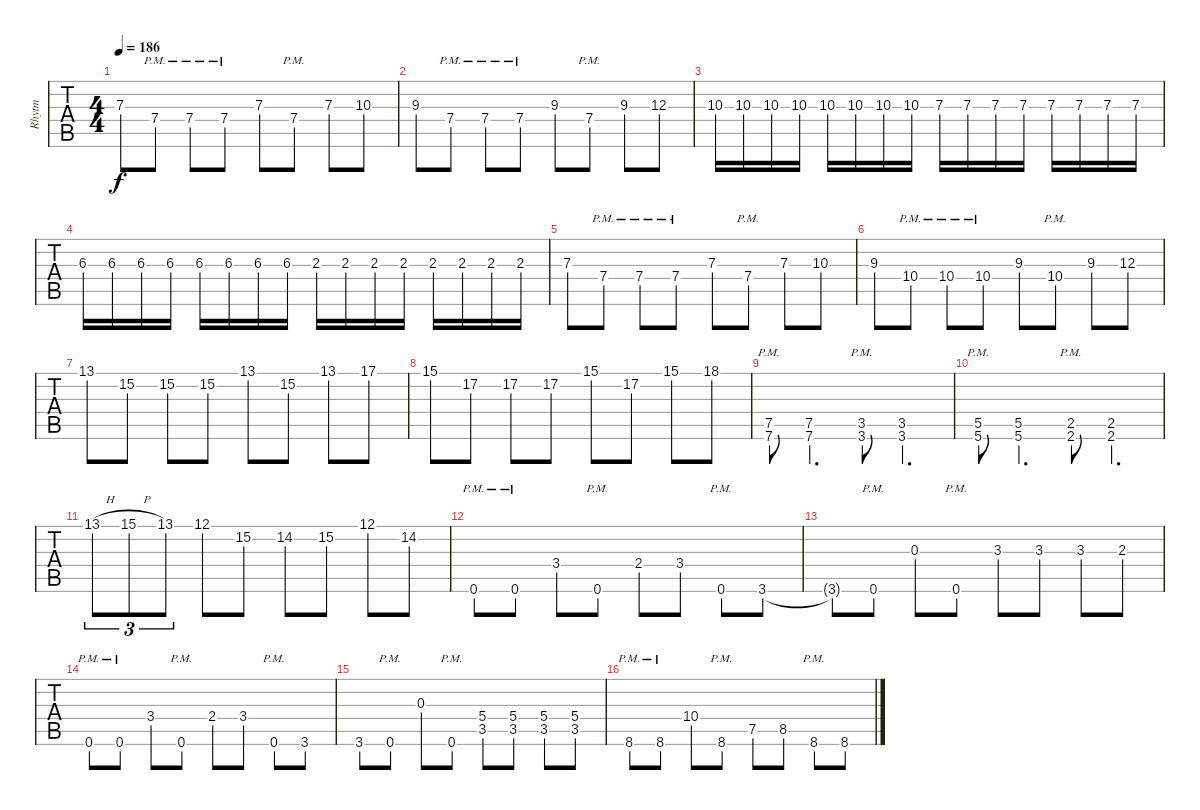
\track ("Rhytm" "Rhytm") {instrument distortionguitar}
\staff {tabs}
\tuning (Eb4 Bb3 Gb3 Db3 Ab2 Db2) {hide}
\ts (4 4)
\tempo 186
\clef g2
\ks db
7.3.8{dy f} 7.4{pm}.8 7.4{pm}.8 7.4{pm}.8 7.3.8 7.4{pm}.8 7.3.8 10.3.8 |
9.3.8 7.4{pm}.8 7.4{pm}.8 7.4{pm}.8 9.3.8 7.4{pm}.8 9.3.8 12.3.8 |
10.3.16 10.3.16 10.3.16 10.3.16 10.3.16 10.3.16 10.3.16 10.3.16 7.3.16 7.3.16 7.3.16 7.3.16 7.3.16 7.3.16 7.3.16 7.3.16 |
6.3.16 6.3.16 6.3.16 6.3.16 6.3.16 6.3.16 6.3.16 6.3.16 2.3.16 2.3.16 2.3.16 2.3.16 2.3.16 2.3.16 2.3.16 2.3.16 |
7.3.8 7.4{pm}.8 7.4{pm}.8 7.4{pm}.8 7.3.8 7.4{pm}.8 7.3.8 10.3.8 |
9.3.8 10.4{pm}.8 10.4{pm}.8 10.4{pm}.8 9.3.8 10.4{pm}.8 9.3.8 12.3.8 |
13.1.8 15.2.8 15.2.8 15.2.8 13.1.8 15.2.8 13.1.8 17.1.8 |
15.1.8 17.2.8 17.2.8 17.2.8 15.1.8 17.2.8 15.1.8 18.1.8 |
(7.5{pm} 7.6{pm}).8 (7.5 7.6).4{d} (3.5{pm} 3.6{pm}).8 (3.5 3.6).4{d} |
(5.5{pm} 5.6{pm}).8 (5.5 5.6).4{d} (2.5{pm} 2.6{pm}).8 (2.5 2.6).4{d} |
13.1{h}.8{tu (3 2)} 15.1{h}.8{tu (3 2)} 13.1.8{tu (3 2)} 12.1.8 15.2.8 14.2.8 15.2.8 12.1.8 14.2.8 |
0.6{pm}.8 0.6{pm}.8 3.4.8 0.6{pm}.8 2.4.8 3.4.8 0.6{pm}.8 3.6.8 |
3.6{t}.8 0.6{pm}.8 0.3.8 0.6{pm}.8 3.3.8 3.3.8 3.3.8 2.3.8 |
0.6{pm}.8 0.6{pm}.8 3.4.8 0.6{pm}.8 2.4.8 3.4.8 0.6{pm}.8 3.6.8 |
3.6.8 0.6{pm}.8 0.3.8 0.6{pm}.8 (5.4 3.5).8 (5.4 3.5).8 (5.4 3.5).8 (5.4 3.5).8 |
8.6{pm}.8 8.6{pm}.8 10.4.8 8.6{pm}.8 7.5.8 8.5.8 8.6{pm}.8 8.6.8
